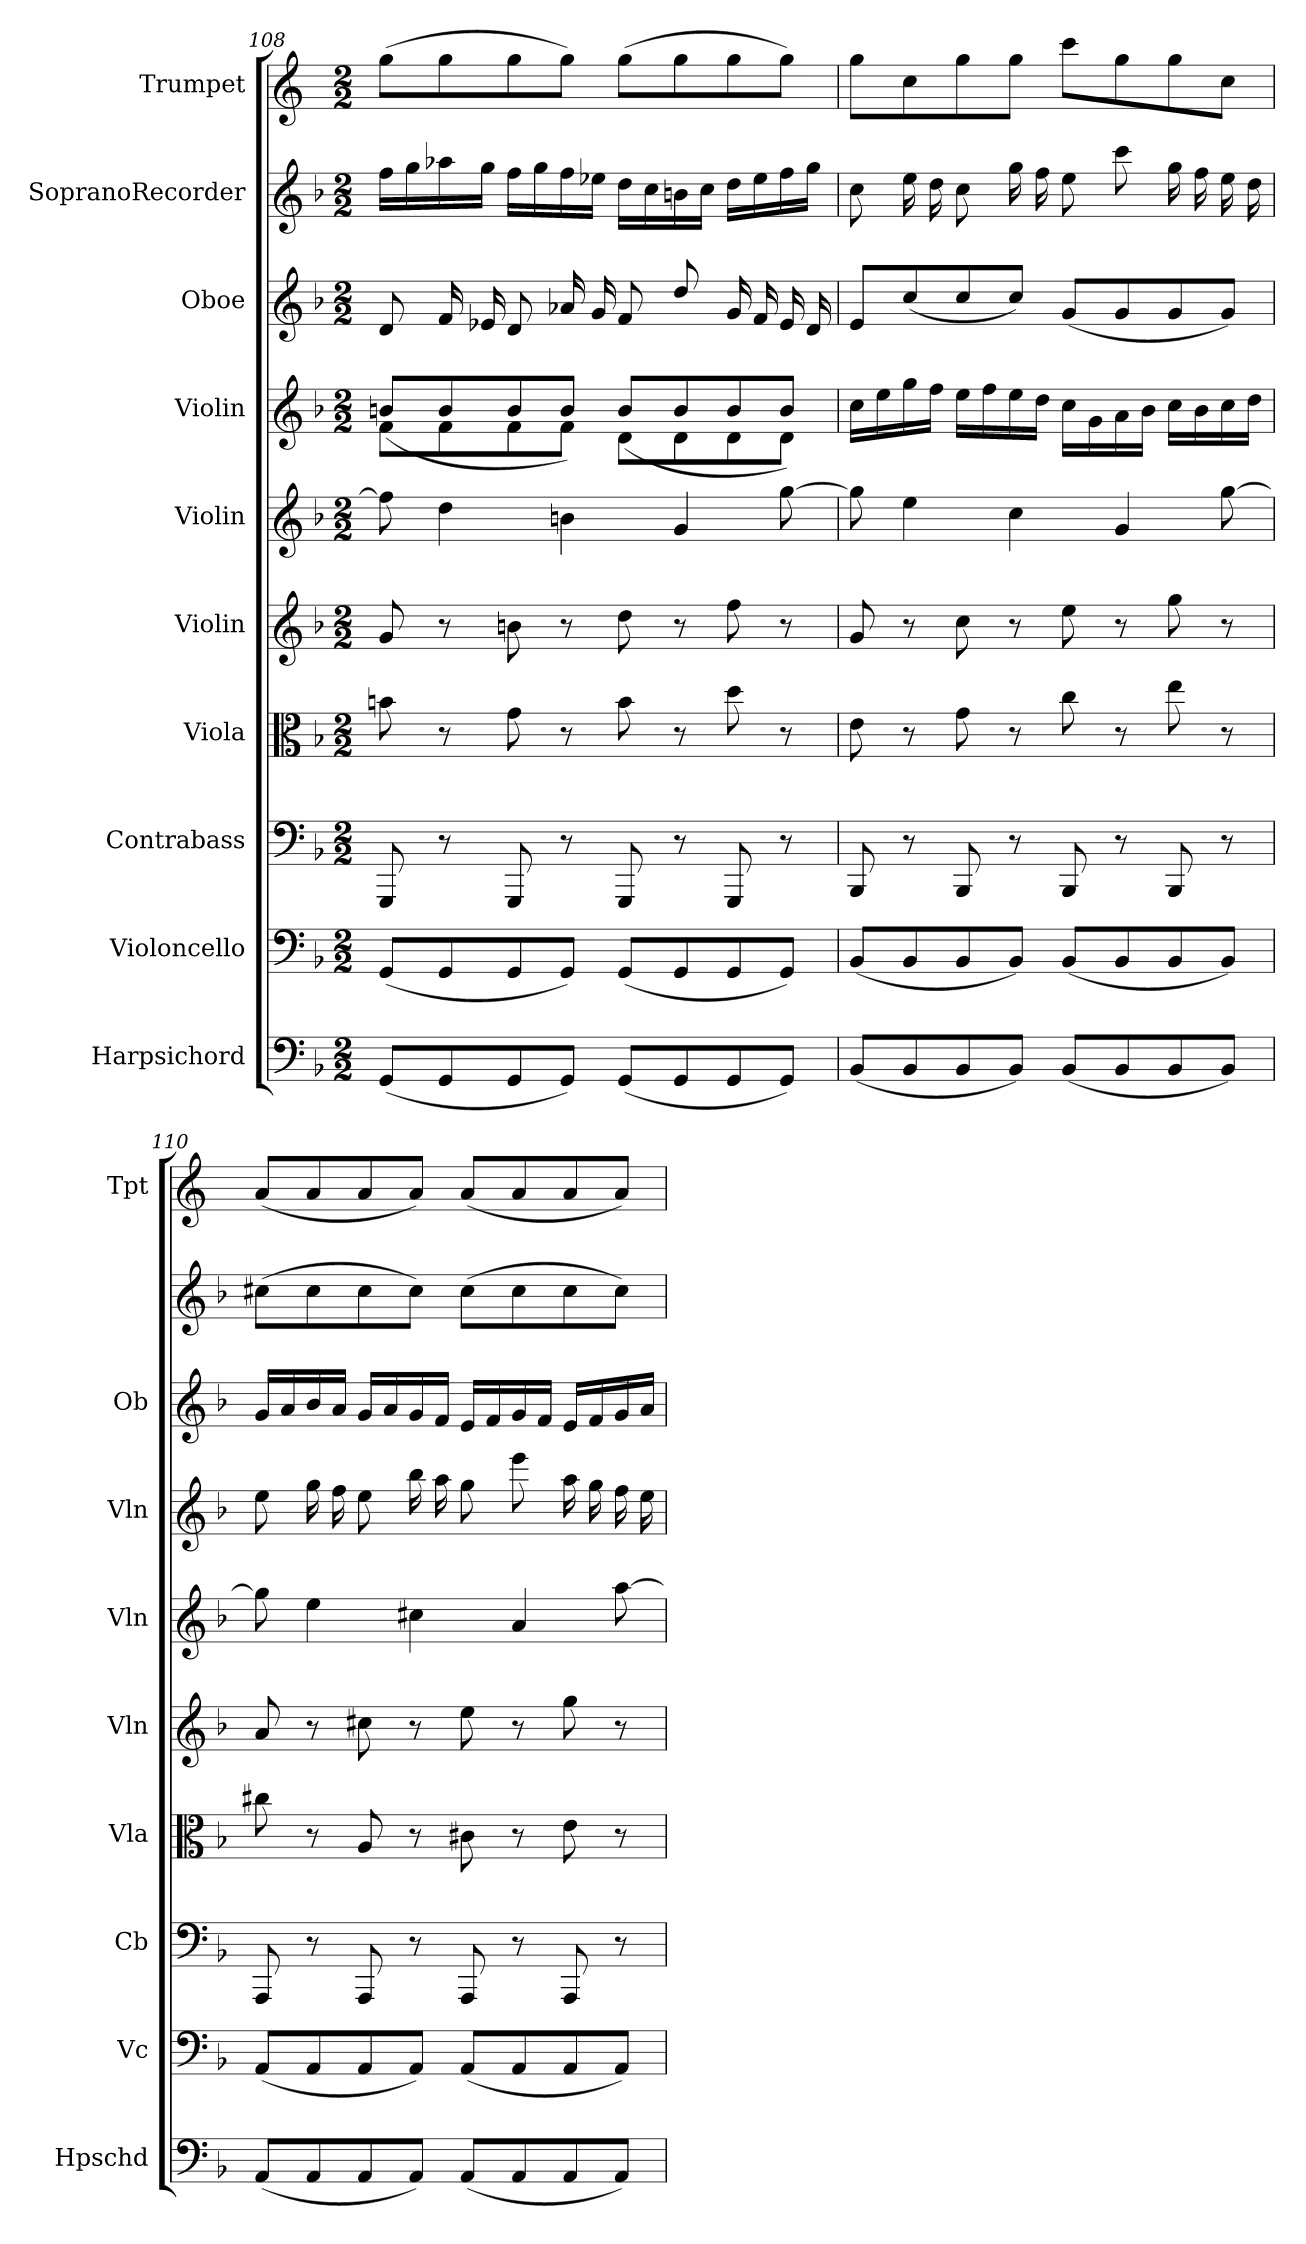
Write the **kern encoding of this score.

**kern	**kern	**kern	**kern	**kern	**kern	**kern	**kern	**kern	**kern
*part10	*part9	*part8	*part7	*part6	*part5	*part4	*part3	*part2	*part1
*staff10	*staff9	*staff8	*staff7	*staff6	*staff5	*staff4	*staff3	*staff2	*staff1
*I"Harpsichord	*I"Violoncello	*I"Contrabass	*I"Viola	*I"Violin	*I"Violin	*I"Violin	*I"Oboe	*I"SopranoRecorder	*I"Trumpet
*I'Hpschd	*I'Vc	*I'Cb	*I'Vla	*I'Vln	*I'Vln	*I'Vln	*I'Ob	*	*I'Tpt
*clefF4	*clefF4	*clefF4	*clefC3	*clefG2	*clefG2	*clefG2	*clefG2	*clefG2	*clefG2
*k[b-]	*k[b-]	*k[b-]	*k[b-]	*k[b-]	*k[b-]	*k[b-]	*k[b-]	*k[b-]	*k[]
*M2/2	*M2/2	*M2/2	*M2/2	*M2/2	*M2/2	*M2/2	*M2/2	*M2/2	*M2/2
=108	=108	=108	=108	=108	=108	=108	=108	=108	=108
*	*	*	*	*	*	*^	*	*	*
(8GG/L	(8GG/L	8GGG/	8bn\	8g/	8ff\]	8f\L	(8bn/L	8d/	16ff\LL	(8gg\L
.	.	.	.	.	.	.	.	.	16gg\	.
8GG/	8GG/	8r	8r	8r	4dd\	8f\	8b/	16f/	16aa-X\	8gg\
.	.	.	.	.	.	.	.	16e-X/	16gg\JJ	.
8GG/	8GG/	8GGG/	8g\	8bn\	.	8f\	8b/	8d/	16ff\LL	8gg\
.	.	.	.	.	.	.	.	.	16gg\	.
8GG/J)	8GG/J)	8r	8r	8r	4bn\	8f\J	8b/J)	16a-X/	16ff\	8gg\J)
.	.	.	.	.	.	.	.	16g/	16ee-X\JJ	.
(8GG/L	(8GG/L	8GGG/	8b\	8dd\	.	8d\L	(8b/L	8f/	16dd\LL	(8gg\L
.	.	.	.	.	.	.	.	.	16cc\	.
8GG/	8GG/	8r	8r	8r	4g/	8d\	8b/	8dd/	16bn\	8gg\
.	.	.	.	.	.	.	.	.	16cc\JJ	.
8GG/	8GG/	8GGG/	8dd\	8ff\	.	8d\	8b/	16g/	16dd\LL	8gg\
.	.	.	.	.	.	.	.	16f/	16ee-\	.
8GG/J)	8GG/J)	8r	8r	8r	[8gg\	8d\J	8b/J)	16e-/	16ff\	8gg\J)
.	.	.	.	.	.	.	.	16d/	16gg\JJ	.
*	*	*	*	*	*	*v	*v	*	*	*
=109	=109	=109	=109	=109	=109	=109	=109	=109	=109
(8BB-/L	(8BB-/L	8BBB-/	8e\	8g/	8gg\]	16cc\LL	8e/L	8cc\	8gg\L
.	.	.	.	.	.	16ee\	.	.	.
8BB-/	8BB-/	8r	8r	8r	4ee\	16gg\	(8cc/	16ee\	8cc\
.	.	.	.	.	.	16ff\JJ	.	16dd\	.
8BB-/	8BB-/	8BBB-/	8g\	8cc\	.	16ee\LL	8cc/	8cc\	8gg\
.	.	.	.	.	.	16ff\	.	.	.
8BB-/J)	8BB-/J)	8r	8r	8r	4cc\	16ee\	8cc/J)	16gg\	8gg\J
.	.	.	.	.	.	16dd\JJ	.	16ff\	.
(8BB-/L	(8BB-/L	8BBB-/	8cc\	8ee\	.	16cc\LL	(8g/L	8ee\	8ccc\L
.	.	.	.	.	.	16g\	.	.	.
8BB-/	8BB-/	8r	8r	8r	4g/	16a\	8g/	8ccc\	8gg\
.	.	.	.	.	.	16b-\JJ	.	.	.
8BB-/	8BB-/	8BBB-/	8ee\	8gg\	.	16cc\LL	8g/	16gg\	8gg\
.	.	.	.	.	.	16b-\	.	16ff\	.
8BB-/J)	8BB-/J)	8r	8r	8r	[8gg\	16cc\	8g/J)	16ee\	8cc\J
.	.	.	.	.	.	16dd\JJ	.	16dd\	.
=110	=110	=110	=110	=110	=110	=110	=110	=110	=110
(8AA/L	(8AA/L	8AAA/	8cc#X\	8a/	8gg\]	8ee\	16g/LL	(8cc#X\L	(8a/L
.	.	.	.	.	.	.	16a/	.	.
8AA/	8AA/	8r	8r	8r	4ee\	16gg\	16b-/	8cc#\	8a/
.	.	.	.	.	.	16ff\	16a/JJ	.	.
8AA/	8AA/	8AAA/	8A/	8cc#X\	.	8ee\	16g/LL	8cc#\	8a/
.	.	.	.	.	.	.	16a/	.	.
8AA/J)	8AA/J)	8r	8r	8r	4cc#X\	16bb-\	16g/	8cc#\J)	8a/J)
.	.	.	.	.	.	16aa\	16f/JJ	.	.
(8AA/L	(8AA/L	8AAA/	8c#X\	8ee\	.	8gg\	16e/LL	(8cc#\L	(8a/L
.	.	.	.	.	.	.	16f/	.	.
8AA/	8AA/	8r	8r	8r	4a/	8eee\	16g/	8cc#\	8a/
.	.	.	.	.	.	.	16f/JJ	.	.
8AA/	8AA/	8AAA/	8e\	8gg\	.	16aa\	16e/LL	8cc#\	8a/
.	.	.	.	.	.	16gg\	16f/	.	.
8AA/J)	8AA/J)	8r	8r	8r	[8aa\	16ff\	16g/	8cc#\J)	8a/J)
.	.	.	.	.	.	16ee\	16a/JJ	.	.
=	=	=	=	=	=	=	=	=	=
*-	*-	*-	*-	*-	*-	*-	*-	*-	*-
